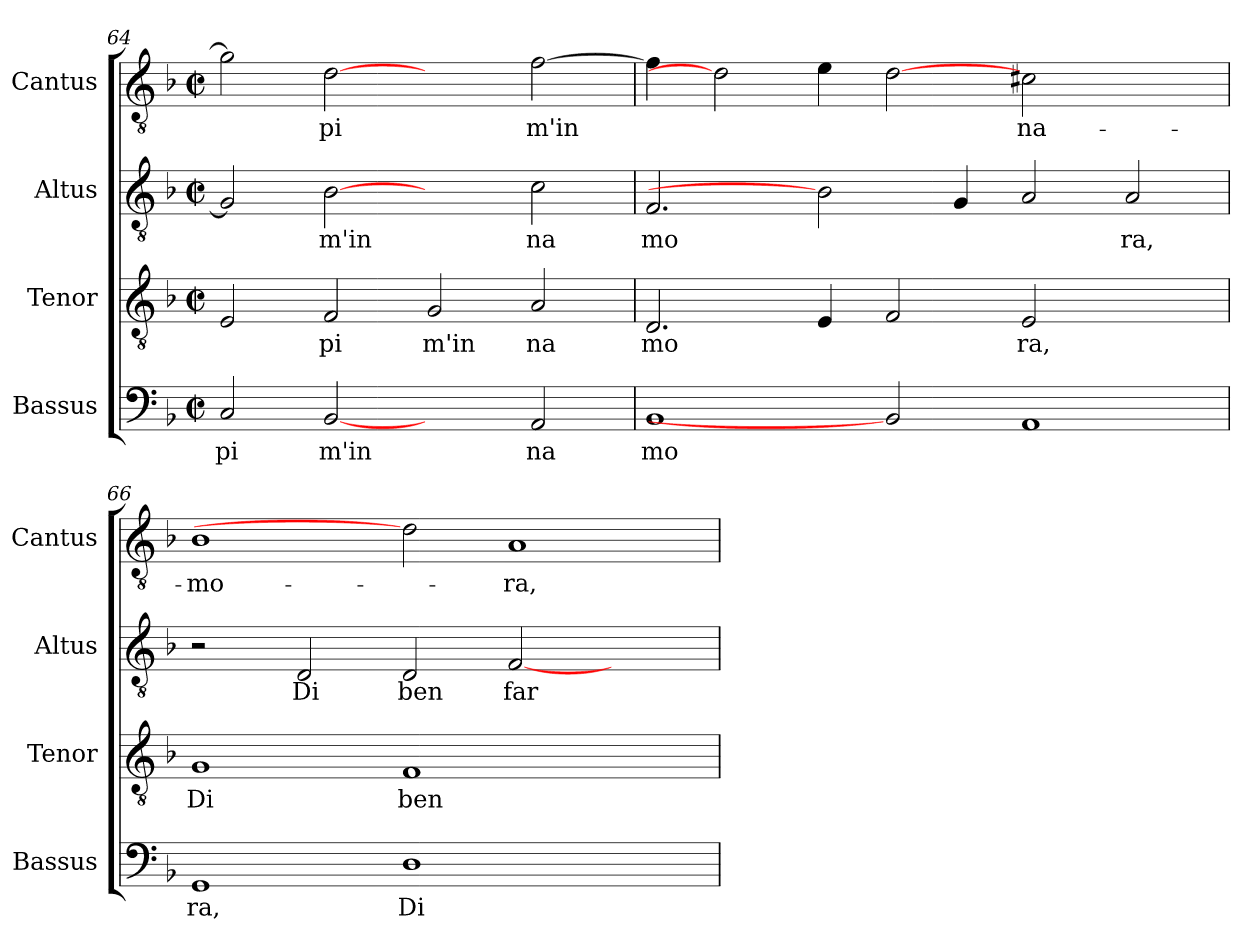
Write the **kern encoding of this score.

**kern	**text	**kern	**text	**kern	**text	**kern	**text
*part4	*part4	*part3	*part3	*part2	*part2	*part1	*part1
*staff4	*staff4	*staff3	*staff3	*staff2	*staff2	*staff1	*staff1
*I"Bassus	*	*I"Tenor	*	*I"Altus	*	*I"Cantus	*
*I'Bassus	*	*I'Tenor	*	*I'Altus	*	*I'Cantus	*
!!LO:LB:g=z
*clefF4	*	*clefGv2	*	*clefGv2	*	*clefGv2	*
*k[b-]	*	*k[b-]	*	*k[b-]	*	*k[b-]	*
*F:	*	*F:	*	*F:	*	*F:	*
*M2/2	*	*M2/2	*	*M2/2	*	*M2/2	*
*met(c|)	*	*met(c|)	*	*met(c|)	*	*met(c|)	*
=64	=64	=64	=64	=64	=64	=64	=64
!	!LO:LY:b:cj	!	!LO:LY:b:cj	!	!LO:LY:b:cj	!	!LO:LY:b:cj
2C/	-pi	2E/	.	2G/]	.	2g\]	--
!	!LO:LY:b:cj	!	!LO:LY:b:cj	!	!LO:LY:b:cj	!	!LO:LY:b:cj
[2BB-	m'in	2F/	pi	[2B-	m'in	[2d	-pi
!	!	!	!LO:LY:b:cj	!	!	!	!
2ryy	.	2G/	m'in	2ryy	.	2ryy	.
!	!LO:LY:b:cj	!	!LO:LY:b:cj	!	!LO:LY:b:cj	!	!LO:LY:b:cj
2AA/	na	2A/	na	2c\	na	[>2f\	m'in-
=65	=65	=65	=65	=65	=65	=65	=65
!	!LO:LY:b:cj	!	!LO:LY:b:cj	!	!LO:LY:b:cj	!	!LO:LY:b:cj
1BB-	mo	2.D/	mo	2.F/	mo	4f\]	--
.	.	.	.	.	.	2d]	.
!	!	!	!LO:LY:b:cj	!	!	!	!LO:LY:b:cj
.	.	4E/	.	2B-]	.	4e\	--
!	!	!	!LO:LY:b:cj	!	!	!	!LO:LY:b:cj
2BB-]	.	2F/	.	.	.	[2d	--
!	!	!	!	!	!LO:LY:b:cj	!	!
.	.	.	.	4G/	.	.	.
!	!LO:LY:b:cj	!	!LO:LY:b:cj	!	!LO:LY:b:cj	!	!LO:LY:b:cj
1AA	.	2E/	ra,	2A/	.	2c#\	-na-
!	!	!	!	!	!LO:LY:b:cj	!	!
.	.	2ryy	.	2A/	ra,	2ryy	.
=66	=66	=66	=66	=66	=66	=66	=66
!	!LO:LY:b:cj	!	!LO:LY:b:cj	!	!	!	!LO:LY:b:cj
1GG	ra,	1G	Di	2r	.	1B-	-mo-
!	!	!	!	!	!LO:LY:b:cj	!	!
.	.	.	.	2D/	Di	.	.
!	!LO:LY:b:cj	!	!LO:LY:b:cj	!	!LO:LY:b:cj	!	!
1D	Di	1F	ben	2D/	ben	2d]	.
!	!	!	!	!	!LO:LY:b:cj	!	!LO:LY:b:cj
.	.	.	.	[<2F/	far	1A	-ra,
2ryy	.	2ryy	.	2ryy	.	.	.
=	=	=	=	=	=	=	=
*-	*-	*-	*-	*-	*-	*-	*-
